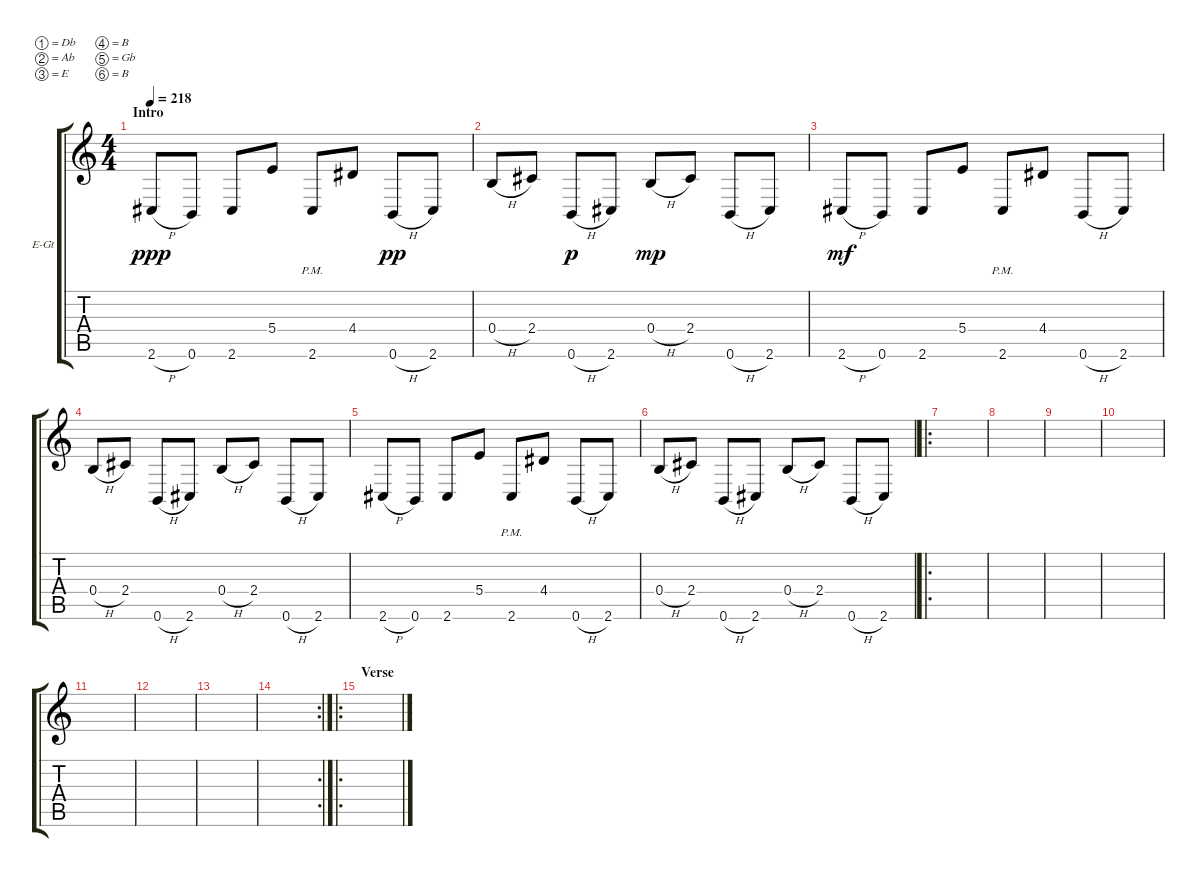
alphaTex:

\bracketExtendMode groupsimilarinstruments
\firstSystemTrackNameOrientation horizontal
\otherSystemsTrackNameOrientation horizontal
\track ("Clean Electric Guitar 1" "E-Gt") {instrument electricguitarclean}
\staff {score tabs}
\tuning (Db4 Ab3 E3 B2 Gb2 B1)
\ts (4 4)
\section ("" "Intro")
\tempo 218
\clef g2
\scale
0.256303
\ks c
2.6{h}.8{dy ppp instrument electricguitarclean} 0.6.8 2.6.8 5.4.8 2.6{pm}.8 4.4.8 0.6{h}.8{dy pp} 2.6.8 |
\scale
0.333333 0.4{h}.8 2.4.8 0.6{h}.8{dy p} 2.6.8 0.4{h}.8{dy mp} 2.4.8 0.6{h}.8 2.6.8 |
\scale
0.333333 2.6{h}.8{dy mf} 0.6.8 2.6.8 5.4.8 2.6{pm}.8 4.4.8 0.6{h}.8 2.6.8 |
\scale
0.333333 0.4{h}.8 2.4.8 0.6{h}.8 2.6.8 0.4{h}.8 2.4.8 0.6{h}.8 2.6.8 |
2.6{h}.8 0.6.8 2.6.8 5.4.8 2.6{pm}.8 4.4.8 0.6{h}.8 2.6.8 |
0.4{h}.8 2.4.8 0.6{h}.8 2.6.8 0.4{h}.8 2.4.8 0.6{h}.8 2.6.8 |
\ro
|
|
|
|
|
|
|
\rc 2
|
\ro
\section ("" "Verse")
